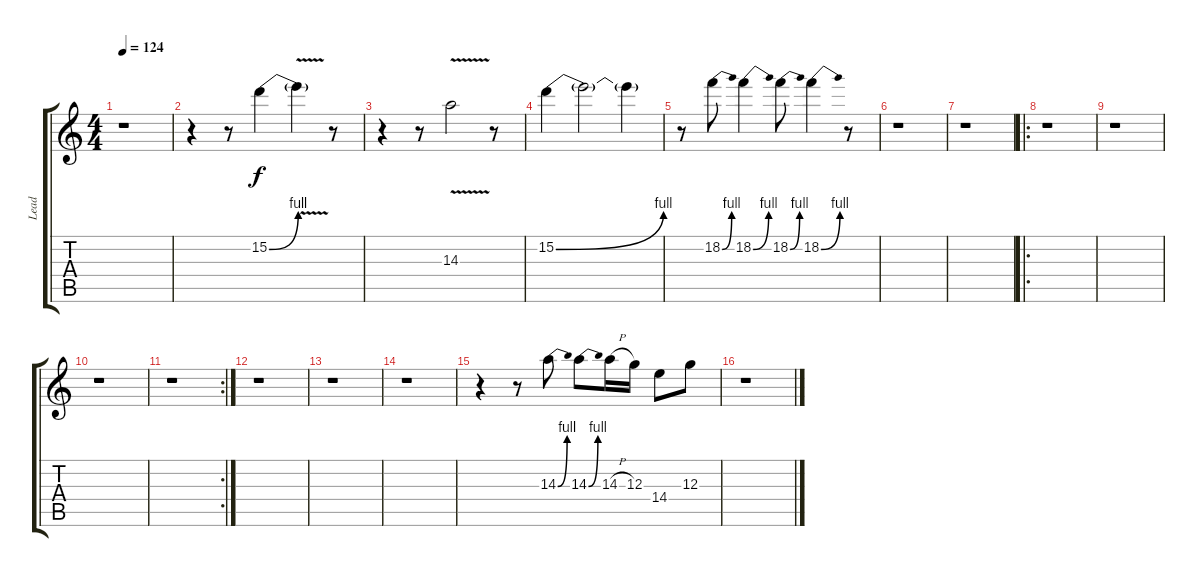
\track ("Lead" "Lead") {instrument overdrivenguitar}
\staff {score tabs}
\tuning (E4 B3 G3 D3 A2 E2) {hide}
\ts (4 4)
\tempo 124
\clef g2
\ks c
r.1{dy f instrument overdrivenguitar} |
r.4 r.8 15.2{be (bend 0 0 60 4)}.4 15.2{v t}.4 r.8 |
r.4 r.8 14.3{v}.2 r.8 |
15.2{be (bend 0 0 60 4)}.4 15.2{t}.2 15.2{t}.4 |
r.8 18.2{be (bend 0 0 60 4)}.8 18.2{be (bend 0 0 60 4)}.4 18.2{be (bend 0 0 60 4)}.8 18.2{be (bend 0 0 60 4)}.4 r.8 |
r.1 |
r.1 |
\ro
r.1 |
r.1 |
r.1 |
\rc 2
r.1 |
r.1 |
r.1 |
r.1 |
r.4 r.8 14.3{be (bend 0 0 60 4)}.8 14.3{be (bend 0 0 60 4)}.8 14.3{h}.16 12.3.16 14.4.8 12.3.8 |
r.1
